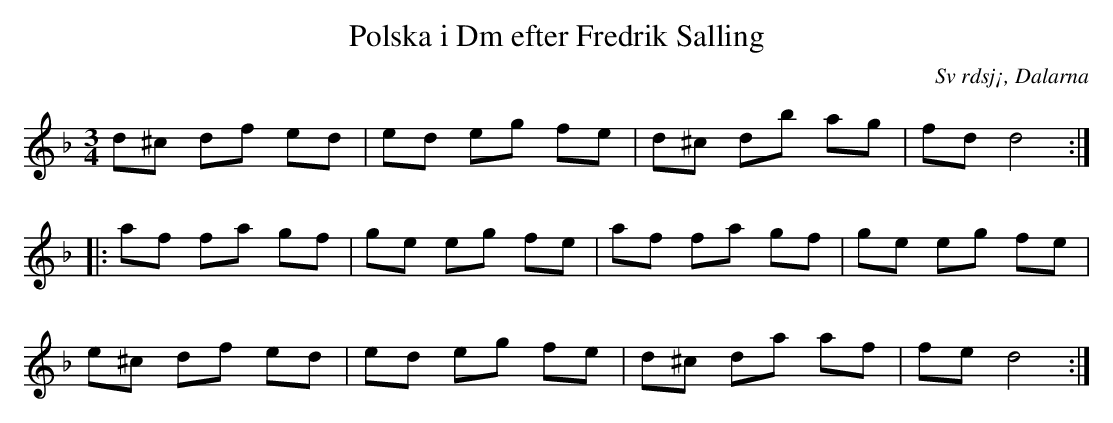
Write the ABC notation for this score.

X:1
T:Polska i Dm efter Fredrik Salling
O:Sv rdsj¡, Dalarna
M:3/4
L:1/8
K:Dm
d^c df ed | ed eg fe | d^c db ag | fd d4 ::
af fa gf | ge eg fe | af fa gf | ge eg fe |
e^c df ed | ed eg fe | d^c da af | fe d4 :|
